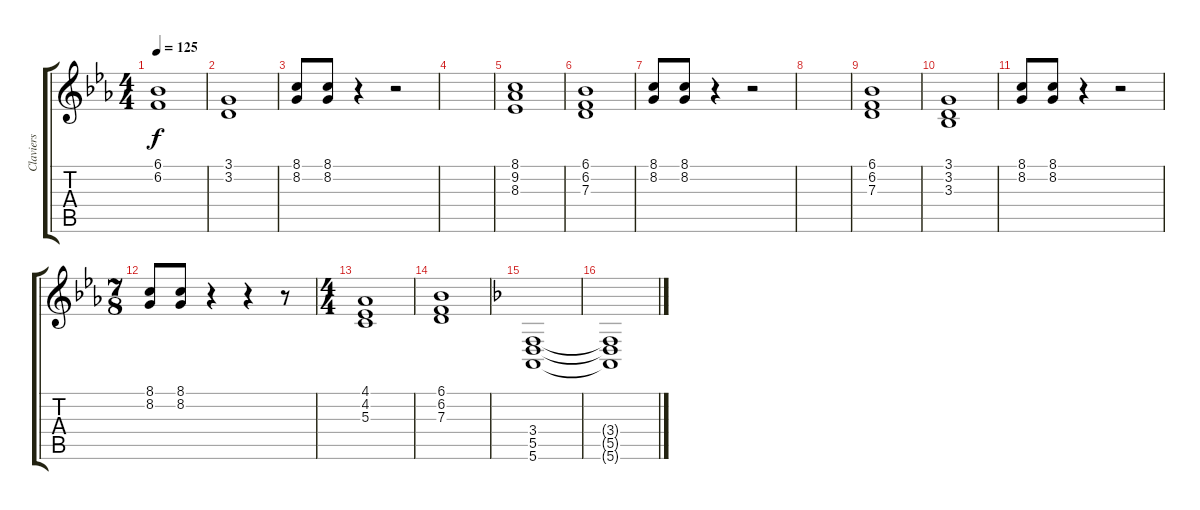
\track ("Claviers" "Claviers") {instrument churchorgan}
\staff {score tabs}
\tuning (E4 B3 G3 D3 A2 E2) {hide}
\ts (4 4)
\tempo 125
\clef g2
\ks eb
(6.1 6.2).1{dy f volume 15 balance 8 instrument churchorgan} |
(3.1 3.2).1 |
(8.1 8.2).8 (8.1 8.2).8 r.4 r.2 |
|
(8.1 9.2 8.3).1 |
(6.1 6.2 7.3).1 |
(8.1 8.2).8 (8.1 8.2).8 r.4 r.2 |
|
(6.1 6.2 7.3).1 |
(3.1 3.2 3.3).1 |
(8.1 8.2).8 (8.1 8.2).8 r.4 r.2 |
\ts (7 8)
(8.1 8.2).8 (8.1 8.2).8 r.4 r.4 r.8 |
\ts (4 4)
(4.1 4.2 5.3).1 |
(6.1 6.2 7.3).1 |
\ks f
(3.4 5.5 5.6).1 |
(3.4{t} 5.5{t} 5.6{t}).1
